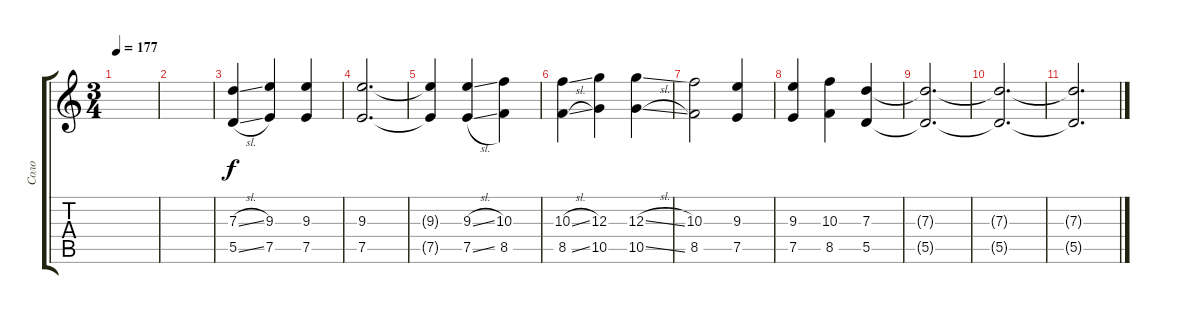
\track ("Соло" "Соло") {instrument distortionguitar}
\staff {score tabs}
\tuning (E4 B3 G3 D3 A2 E2) {hide}
\ts (3 4)
\tempo 177
\clef g2
\ks c
|
|
(7.3{sl} 5.5{sl}).4 (9.3 7.5).4 (9.3 7.5).4 |
(9.3 7.5).2{d} |
(9.3{t} 7.5{t}).4 (9.3{sl} 7.5{sl}).4 (10.3 8.5).4 |
(10.3{sl} 8.5{sl}).4 (12.3 10.5).4 (12.3{sl} 10.5{sl}).4 |
(10.3 8.5).2 (9.3 7.5).4 |
(9.3 7.5).4 (10.3 8.5).4 (7.3 5.5).4 |
(7.3{t} 5.5{t}).2{d} |
(7.3{t} 5.5{t}).2{d} |
(7.3{t} 5.5{t}).2{d}
